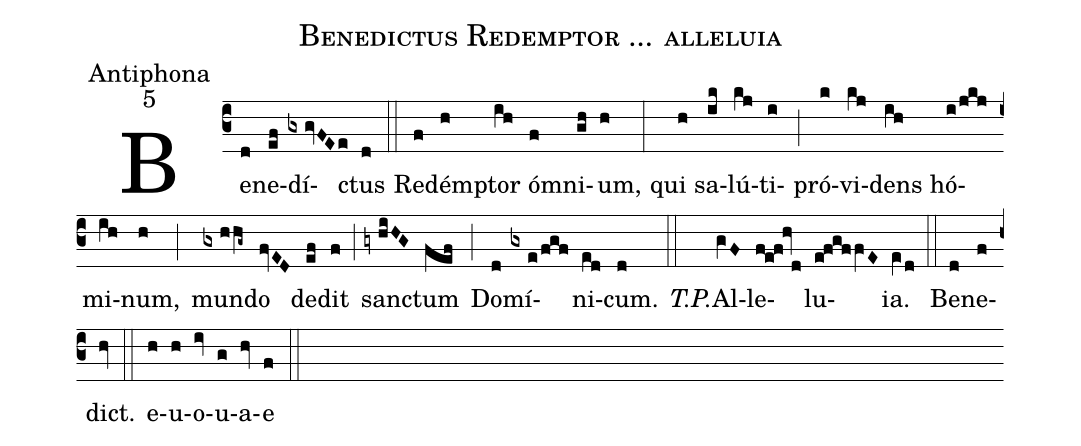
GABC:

name:Benedictus Redemptor ... alleluia;
office-part:Antiphona;
mode:5;
%%
(c3) Be(d)ne(ef)dí(gx/gvFE/e)ctus(d) (::) Re(f)dém(h)ptor(ih) óm(f)ni(gh)um,(h) (:) qui(h) sa(ik)lú(kj)ti(i)(;) pró(k)vi(kj)dens(ih) hó(i/jkj)mi(ih)num,(h) (;) mun(gx/h/hg~)do(fvED) de(ef)dit(f) (;) san(gy/hiHG)ctum(fef) (;) Do(d)mí(gx/e/fgf)ni(ed)cum.(d) (::) <i>T.P.</i>Al(gVF)le(f!e!f!hv!d)lu(e!f!g!f/fVE)ia.(eVd) (::) Ben(d)e(f)dict.(hv) (::) e(h)u(h)o(iv)u(g)a(hv)e(f) (::)
